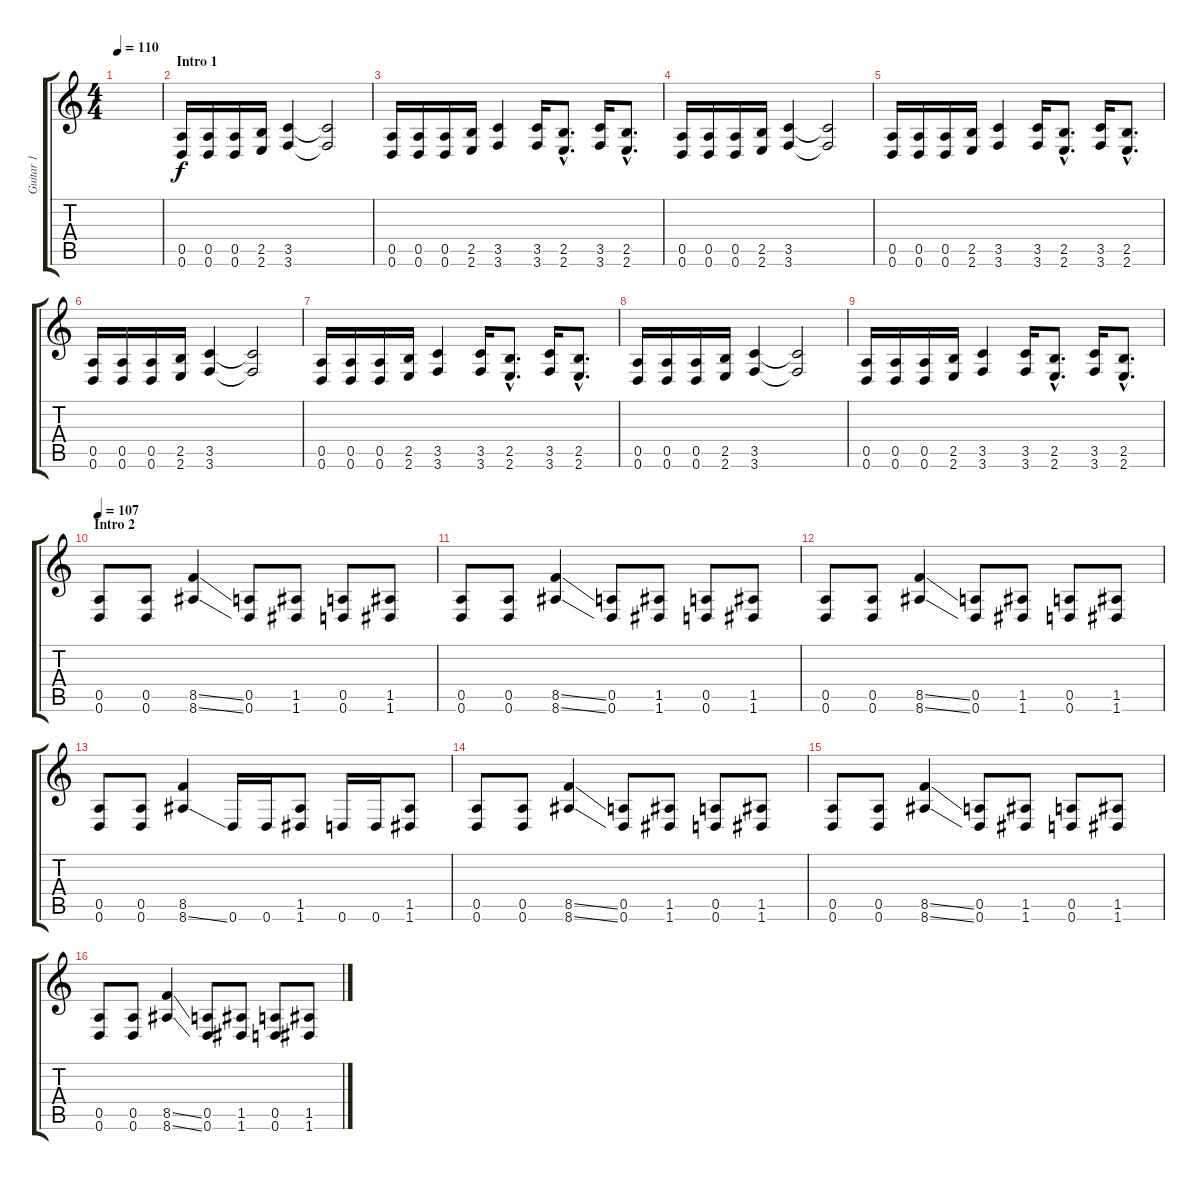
\track ("Guitar 1" "Guitar 1") {instrument distortionguitar}
\staff {score tabs}
\tuning (E4 B3 G3 D3 A2 D2) {hide}
\ts (4 4)
\tempo 110
\clef g2
\ks c
|
\section ("" "Intro 1")
(0.5 0.6).16 (0.5 0.6).16 (0.5 0.6).16 (2.5 2.6).16 (3.5 3.6).4 (3.5{t} 3.6{t}).2 |
(0.5 0.6).16 (0.5 0.6).16 (0.5 0.6).16 (2.5 2.6).16 (3.5 3.6).4 (3.5 3.6).16 (2.5{hac} 2.6{hac}).8{d} (3.5 3.6).16 (2.5{hac} 2.6{hac}).8{d} |
(0.5 0.6).16 (0.5 0.6).16 (0.5 0.6).16 (2.5 2.6).16 (3.5 3.6).4 (3.5{t} 3.6{t}).2 |
(0.5 0.6).16 (0.5 0.6).16 (0.5 0.6).16 (2.5 2.6).16 (3.5 3.6).4 (3.5 3.6).16 (2.5{hac} 2.6{hac}).8{d} (3.5 3.6).16 (2.5{hac} 2.6{hac}).8{d} |
(0.5 0.6).16 (0.5 0.6).16 (0.5 0.6).16 (2.5 2.6).16 (3.5 3.6).4 (3.5{t} 3.6{t}).2 |
(0.5 0.6).16 (0.5 0.6).16 (0.5 0.6).16 (2.5 2.6).16 (3.5 3.6).4 (3.5 3.6).16 (2.5{hac} 2.6{hac}).8{d} (3.5 3.6).16 (2.5{hac} 2.6{hac}).8{d} |
(0.5 0.6).16 (0.5 0.6).16 (0.5 0.6).16 (2.5 2.6).16 (3.5 3.6).4 (3.5{t} 3.6{t}).2 |
(0.5 0.6).16 (0.5 0.6).16 (0.5 0.6).16 (2.5 2.6).16 (3.5 3.6).4 (3.5 3.6).16 (2.5{hac} 2.6{hac}).8{d} (3.5 3.6).16 (2.5{hac} 2.6{hac}).8{d} |
\section ("" "Intro 2")
\tempo 107
(0.5 0.6).8 (0.5 0.6).8 (8.5{ss} 8.6{ss}).4 (0.5 0.6).8 (1.5 1.6).8 (0.5 0.6).8 (1.5 1.6).8 |
(0.5 0.6).8 (0.5 0.6).8 (8.5{ss} 8.6{ss}).4 (0.5 0.6).8 (1.5 1.6).8 (0.5 0.6).8 (1.5 1.6).8 |
(0.5 0.6).8 (0.5 0.6).8 (8.5{ss} 8.6{ss}).4 (0.5 0.6).8 (1.5 1.6).8 (0.5 0.6).8 (1.5 1.6).8 |
(0.5 0.6).8 (0.5 0.6).8 (8.5 8.6{ss}).4 0.6.16 0.6.16 (1.5 1.6).8 0.6.16 0.6.16 (1.5 1.6).8 |
(0.5 0.6).8 (0.5 0.6).8 (8.5{ss} 8.6{ss}).4 (0.5 0.6).8 (1.5 1.6).8 (0.5 0.6).8 (1.5 1.6).8 |
(0.5 0.6).8 (0.5 0.6).8 (8.5{ss} 8.6{ss}).4 (0.5 0.6).8 (1.5 1.6).8 (0.5 0.6).8 (1.5 1.6).8 |
(0.5 0.6).8 (0.5 0.6).8 (8.5{ss} 8.6{ss}).4 (0.5 0.6).8 (1.5 1.6).8 (0.5 0.6).8 (1.5 1.6).8
